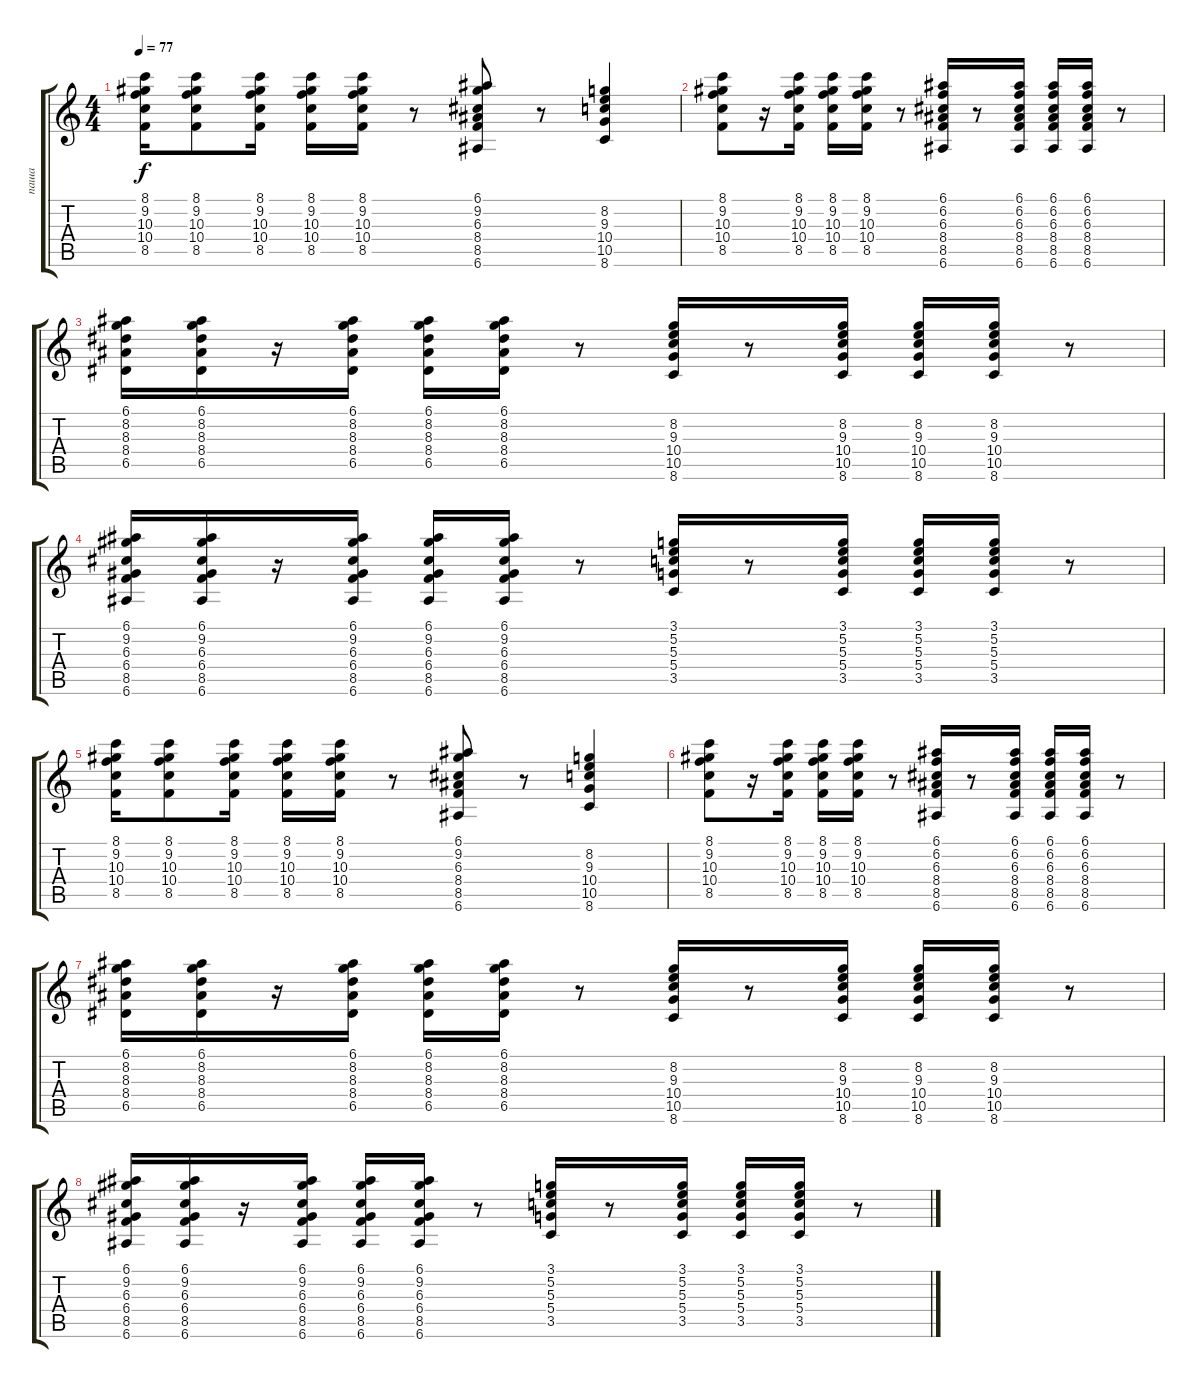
\track ("паша" "паша") {instrument overdrivenguitar}
\staff {score tabs}
\tuning (E4 B3 G3 D3 A2 E2) {hide}
\ts (4 4)
\tempo 77
\clef g2
\ks c
(8.1 9.2 10.3 10.4 8.5).16{dy f} (8.1 9.2 10.3 10.4 8.5).8 (8.1 9.2 10.3 10.4 8.5).16 (8.1 9.2 10.3 10.4 8.5).16 (8.1 9.2 10.3 10.4 8.5).16 r.8 (6.1 9.2 6.3 8.4 8.5 6.6).8 r.8 (8.2 9.3 10.4 10.5 8.6).4 |
(8.1 9.2 10.3 10.4 8.5).8 r.16 (8.1 9.2 10.3 10.4 8.5).16 (8.1 9.2 10.3 10.4 8.5).16 (8.1 9.2 10.3 10.4 8.5).16 r.8 (6.1 6.2 6.3 8.4 8.5 6.6).16 r.8 (6.1 6.2 6.3 8.4 8.5 6.6).16 (6.1 6.2 6.3 8.4 8.5 6.6).16 (6.1 6.2 6.3 8.4 8.5 6.6).16 r.8 |
(6.1 8.2 8.3 8.4 6.5).16 (6.1 8.2 8.3 8.4 6.5).16 r.16 (6.1 8.2 8.3 8.4 6.5).16 (6.1 8.2 8.3 8.4 6.5).16 (6.1 8.2 8.3 8.4 6.5).16 r.8 (8.2 9.3 10.4 10.5 8.6).16 r.8 (8.2 9.3 10.4 10.5 8.6).16 (8.2 9.3 10.4 10.5 8.6).16 (8.2 9.3 10.4 10.5 8.6).16 r.8 |
(6.1 9.2 6.3 6.4 8.5 6.6).16 (6.1 9.2 6.3 6.4 8.5 6.6).16 r.16 (6.1 9.2 6.3 6.4 8.5 6.6).16 (6.1 9.2 6.3 6.4 8.5 6.6).16 (6.1 9.2 6.3 6.4 8.5 6.6).16 r.8 (3.1 5.2 5.3 5.4 3.5).16 r.8 (3.1 5.2 5.3 5.4 3.5).16 (3.1 5.2 5.3 5.4 3.5).16 (3.1 5.2 5.3 5.4 3.5).16 r.8 |
(8.1 9.2 10.3 10.4 8.5).16 (8.1 9.2 10.3 10.4 8.5).8 (8.1 9.2 10.3 10.4 8.5).16 (8.1 9.2 10.3 10.4 8.5).16 (8.1 9.2 10.3 10.4 8.5).16 r.8 (6.1 9.2 6.3 8.4 8.5 6.6).8 r.8 (8.2 9.3 10.4 10.5 8.6).4 |
(8.1 9.2 10.3 10.4 8.5).8 r.16 (8.1 9.2 10.3 10.4 8.5).16 (8.1 9.2 10.3 10.4 8.5).16 (8.1 9.2 10.3 10.4 8.5).16 r.8 (6.1 6.2 6.3 8.4 8.5 6.6).16 r.8 (6.1 6.2 6.3 8.4 8.5 6.6).16 (6.1 6.2 6.3 8.4 8.5 6.6).16 (6.1 6.2 6.3 8.4 8.5 6.6).16 r.8 |
(6.1 8.2 8.3 8.4 6.5).16 (6.1 8.2 8.3 8.4 6.5).16 r.16 (6.1 8.2 8.3 8.4 6.5).16 (6.1 8.2 8.3 8.4 6.5).16 (6.1 8.2 8.3 8.4 6.5).16 r.8 (8.2 9.3 10.4 10.5 8.6).16 r.8 (8.2 9.3 10.4 10.5 8.6).16 (8.2 9.3 10.4 10.5 8.6).16 (8.2 9.3 10.4 10.5 8.6).16 r.8 |
(6.1 9.2 6.3 6.4 8.5 6.6).16 (6.1 9.2 6.3 6.4 8.5 6.6).16 r.16 (6.1 9.2 6.3 6.4 8.5 6.6).16 (6.1 9.2 6.3 6.4 8.5 6.6).16 (6.1 9.2 6.3 6.4 8.5 6.6).16 r.8 (3.1 5.2 5.3 5.4 3.5).16 r.8 (3.1 5.2 5.3 5.4 3.5).16 (3.1 5.2 5.3 5.4 3.5).16 (3.1 5.2 5.3 5.4 3.5).16 r.8
